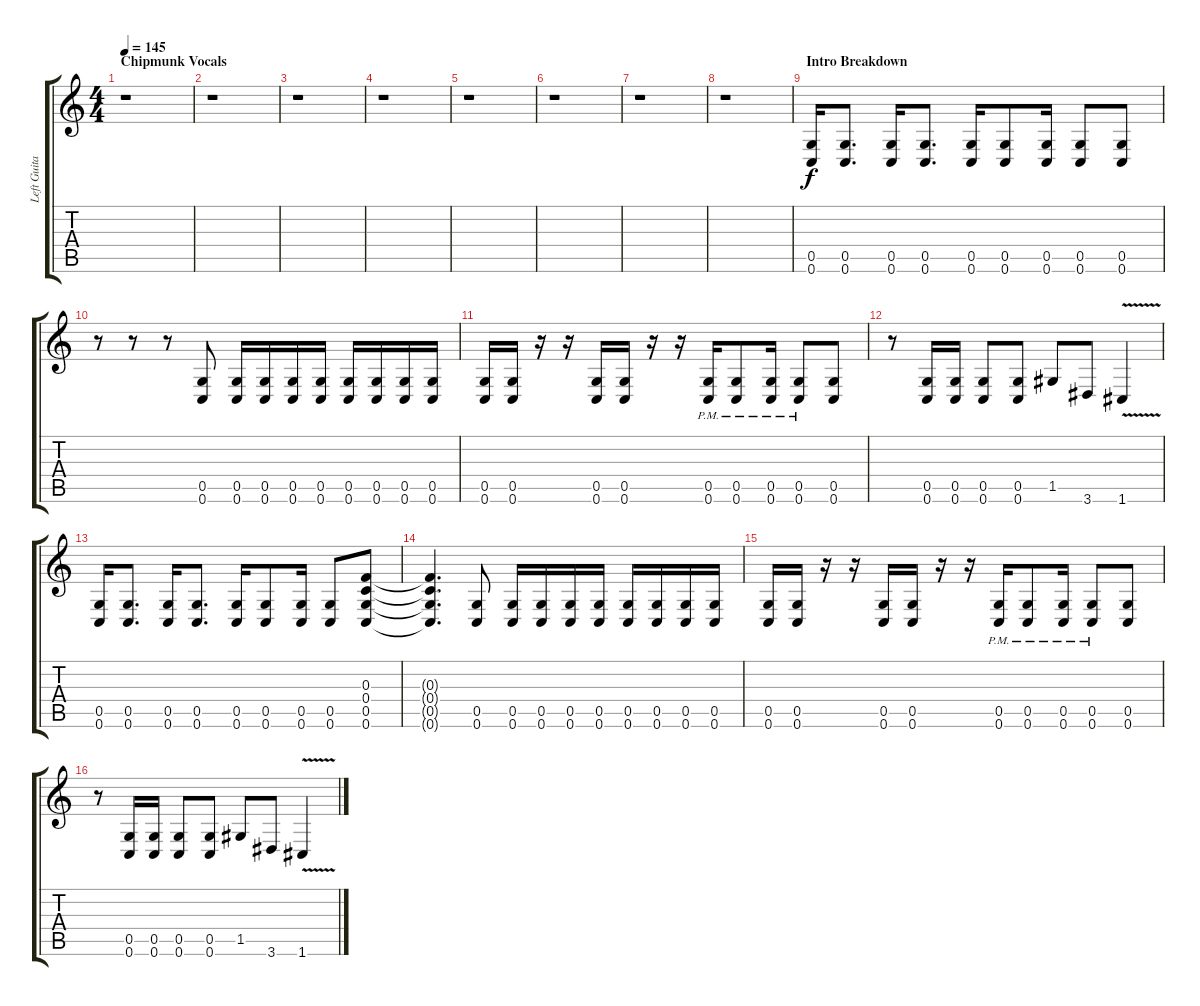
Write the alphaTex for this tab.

\track ("Left Guitar" "Left Guita") {instrument distortionguitar}
\staff {score tabs}
\tuning (D4 A3 F3 C3 G2 C2) {hide}
\ts (4 4)
\section ("" "Chipmunk Vocals")
\tempo 145
\clef g2
\ks c
r.1{dy f} |
r.1 |
r.1 |
r.1 |
r.1 |
r.1 |
r.1 |
r.1 |
\section ("" "Intro Breakdown")
(0.5 0.6).16 (0.5 0.6).8{d} (0.5 0.6).16 (0.5 0.6).8{d} (0.5 0.6).16 (0.5 0.6).8 (0.5 0.6).16 (0.5 0.6).8 (0.5 0.6).8 |
r.8 r.8 r.8 (0.5 0.6).8 (0.5 0.6).16 (0.5 0.6).16 (0.5 0.6).16 (0.5 0.6).16 (0.5 0.6).16 (0.5 0.6).16 (0.5 0.6).16 (0.5 0.6).16 |
(0.5 0.6).16 (0.5 0.6).16 r.16 r.16 (0.5 0.6).16 (0.5 0.6).16 r.16 r.16 (0.5{pm} 0.6{pm}).16 (0.5{pm} 0.6{pm}).8 (0.5{pm} 0.6{pm}).16 (0.5{pm} 0.6{pm}).8 (0.5 0.6).8 |
r.8 (0.5 0.6).16 (0.5 0.6).16 (0.5 0.6).8 (0.5 0.6).8 1.5.8 3.6.8 1.6{v}.4 |
(0.5 0.6).16 (0.5 0.6).8{d} (0.5 0.6).16 (0.5 0.6).8{d} (0.5 0.6).16 (0.5 0.6).8 (0.5 0.6).16 (0.5 0.6).8 (0.3 0.4 0.5 0.6).8 |
(0.3{t} 0.4{t} 0.5{t} 0.6{t}).4{d} (0.5 0.6).8 (0.5 0.6).16 (0.5 0.6).16 (0.5 0.6).16 (0.5 0.6).16 (0.5 0.6).16 (0.5 0.6).16 (0.5 0.6).16 (0.5 0.6).16 |
(0.5 0.6).16 (0.5 0.6).16 r.16 r.16 (0.5 0.6).16 (0.5 0.6).16 r.16 r.16 (0.5{pm} 0.6{pm}).16 (0.5{pm} 0.6{pm}).8 (0.5{pm} 0.6{pm}).16 (0.5{pm} 0.6{pm}).8 (0.5 0.6).8 |
r.8 (0.5 0.6).16 (0.5 0.6).16 (0.5 0.6).8 (0.5 0.6).8 1.5.8 3.6.8 1.6{v}.4
